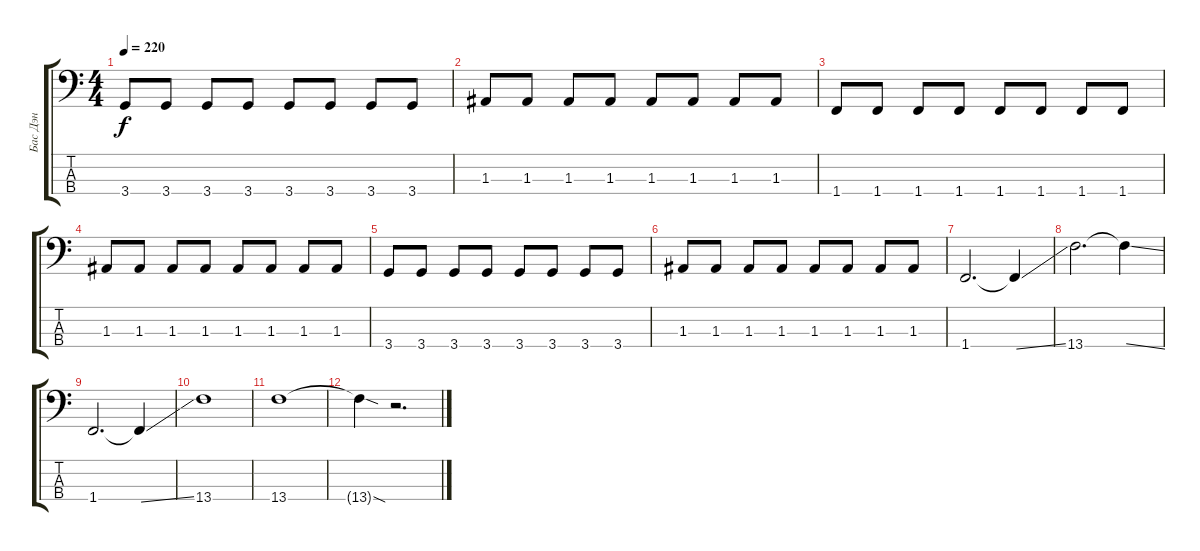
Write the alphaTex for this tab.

\track ("Бас Дэн" "Бас Дэн") {instrument electricbasspick}
\staff {score tabs}
\tuning (G2 D2 A1 E1) {hide}
\ts (4 4)
\tempo 220
\clef f4
\ks c
3.4.8{dy f} 3.4.8 3.4.8 3.4.8 3.4.8 3.4.8 3.4.8 3.4.8 |
1.3.8 1.3.8 1.3.8 1.3.8 1.3.8 1.3.8 1.3.8 1.3.8 |
1.4.8 1.4.8 1.4.8 1.4.8 1.4.8 1.4.8 1.4.8 1.4.8 |
1.3.8 1.3.8 1.3.8 1.3.8 1.3.8 1.3.8 1.3.8 1.3.8 |
3.4.8 3.4.8 3.4.8 3.4.8 3.4.8 3.4.8 3.4.8 3.4.8 |
1.3.8 1.3.8 1.3.8 1.3.8 1.3.8 1.3.8 1.3.8 1.3.8 |
1.4.2{d} 1.4{ss t}.4 |
13.4.2{d} 13.4{ss t}.4 |
1.4.2{d} 1.4{ss t}.4 |
13.4.1 |
13.4.1 |
13.4{sod t}.4 r.2{d}
